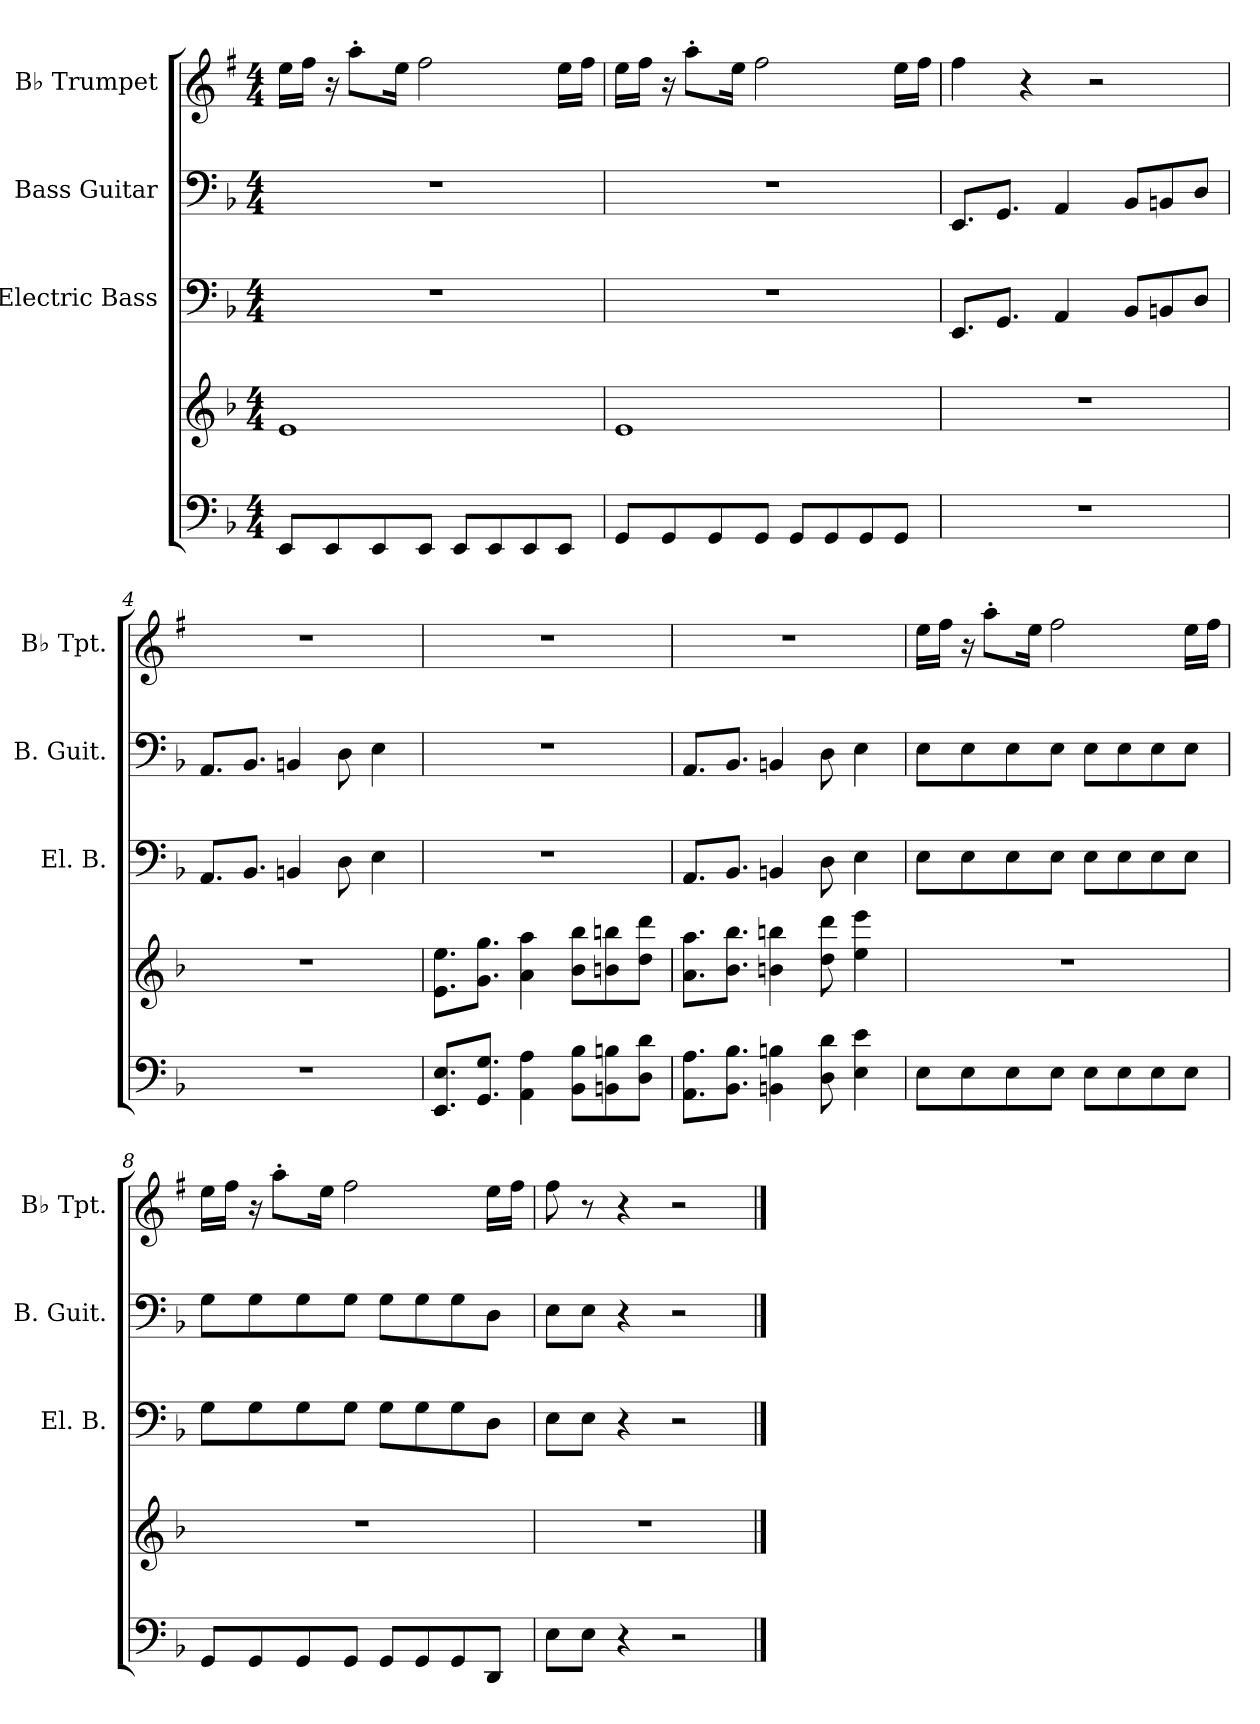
**kern	**kern	**kern	**kern	**kern
*part4	*part4	*part3	*part2	*part1
*staff5	*staff4	*staff3	*staff2	*staff1
*	*	*I"Electric Bass	*I"Bass Guitar	*I"B♭ Trumpet
*	*	*I'El. B.	*I'B. Guit.	*I'B♭ Tpt.
*clefF4	*clefG2	*clefF4	*clefF4	*clefG2
*	*	*	*	*ITrd1c2
*k[b-]	*k[b-]	*k[b-]	*k[b-]	*k[b-]
*M4/4	*M4/4	*M4/4	*M4/4	*M4/4
=1	=1	=1	=1	=1
8EE/L	1e	1r	1r	16dd\LL
.	.	.	.	16ee\JJ
8EE/	.	.	.	16r
.	.	.	.	8gg'\L
8EE/	.	.	.	.
.	.	.	.	16dd\Jk
8EE/J	.	.	.	2ee\
8EE/L	.	.	.	.
8EE/	.	.	.	.
8EE/	.	.	.	.
8EE/J	.	.	.	16dd\LL
.	.	.	.	16ee\JJ
=2	=2	=2	=2	=2
8GG/L	1e	1r	1r	16dd\LL
.	.	.	.	16ee\JJ
8GG/	.	.	.	16r
.	.	.	.	8gg'\L
8GG/	.	.	.	.
.	.	.	.	16dd\Jk
8GG/J	.	.	.	2ee\
8GG/L	.	.	.	.
8GG/	.	.	.	.
8GG/	.	.	.	.
8GG/J	.	.	.	16dd\LL
.	.	.	.	16ee\JJ
=3	=3	=3	=3	=3
1r	1r	8.EE/L	8.EE/L	4ee\
.	.	8.GG/J	8.GG/J	.
.	.	.	.	4r
.	.	4AA/	4AA/	.
.	.	.	.	2r
.	.	8BB-/L	8BB-/L	.
.	.	8BBn/	8BBn/	.
.	.	8D/J	8D/J	.
!!LO:LB:g=z
=4	=4	=4	=4	=4
1r	1r	8.AA/L	8.AA/L	1r
.	.	8.BB-/J	8.BB-/J	.
.	.	4BBn/	4BBn/	.
.	.	8D\	8D\	.
.	.	4E\	4E\	.
=5	=5	=5	=5	=5
8.EE/ 8.E/L	8.e\ 8.ee\L	1r	1r	1r
8.GG/ 8.G/J	8.g\ 8.gg\J	.	.	.
4AA\ 4A\	4a\ 4aa\	.	.	.
8BB-\ 8B-\L	8b-\ 8bb-\L	.	.	.
8BBn\ 8Bn\	8bn\ 8bbn\	.	.	.
8D\ 8d\J	8dd\ 8ddd\J	.	.	.
=6	=6	=6	=6	=6
8.AA\ 8.A\L	8.a\ 8.aa\L	8.AA/L	8.AA/L	1r
8.BB-\ 8.B-\J	8.b-\ 8.bb-\J	8.BB-/J	8.BB-/J	.
4BBn\ 4Bn\	4bn\ 4bbn\	4BBn/	4BBn/	.
8D\ 8d\	8dd\ 8ddd\	8D\	8D\	.
4E\ 4e\	4ee\ 4eee\	4E\	4E\	.
=7	=7	=7	=7	=7
8E\L	1r	8E\L	8E\L	16dd\LL
.	.	.	.	16ee\JJ
8E\	.	8E\	8E\	16r
.	.	.	.	8gg'\L
8E\	.	8E\	8E\	.
.	.	.	.	16dd\Jk
8E\J	.	8E\J	8E\J	2ee\
8E\L	.	8E\L	8E\L	.
8E\	.	8E\	8E\	.
8E\	.	8E\	8E\	.
8E\J	.	8E\J	8E\J	16dd\LL
.	.	.	.	16ee\JJ
!!LO:PB:g=z
=8	=8	=8	=8	=8
8GG/L	1r	8G\L	8G\L	16dd\LL
.	.	.	.	16ee\JJ
8GG/	.	8G\	8G\	16r
.	.	.	.	8gg'\L
8GG/	.	8G\	8G\	.
.	.	.	.	16dd\Jk
8GG/J	.	8G\J	8G\J	2ee\
8GG/L	.	8G\L	8G\L	.
8GG/	.	8G\	8G\	.
8GG/	.	8G\	8G\	.
8DD/J	.	8D\J	8D\J	16dd\LL
.	.	.	.	16ee\JJ
=9	=9	=9	=9	=9
8E\L	1r	8E\L	8E\L	8ee\
8E\J	.	8E\J	8E\J	8r
4r	.	4r	4r	4r
2r	.	2r	2r	2r
==	==	==	==	==
*-	*-	*-	*-	*-
